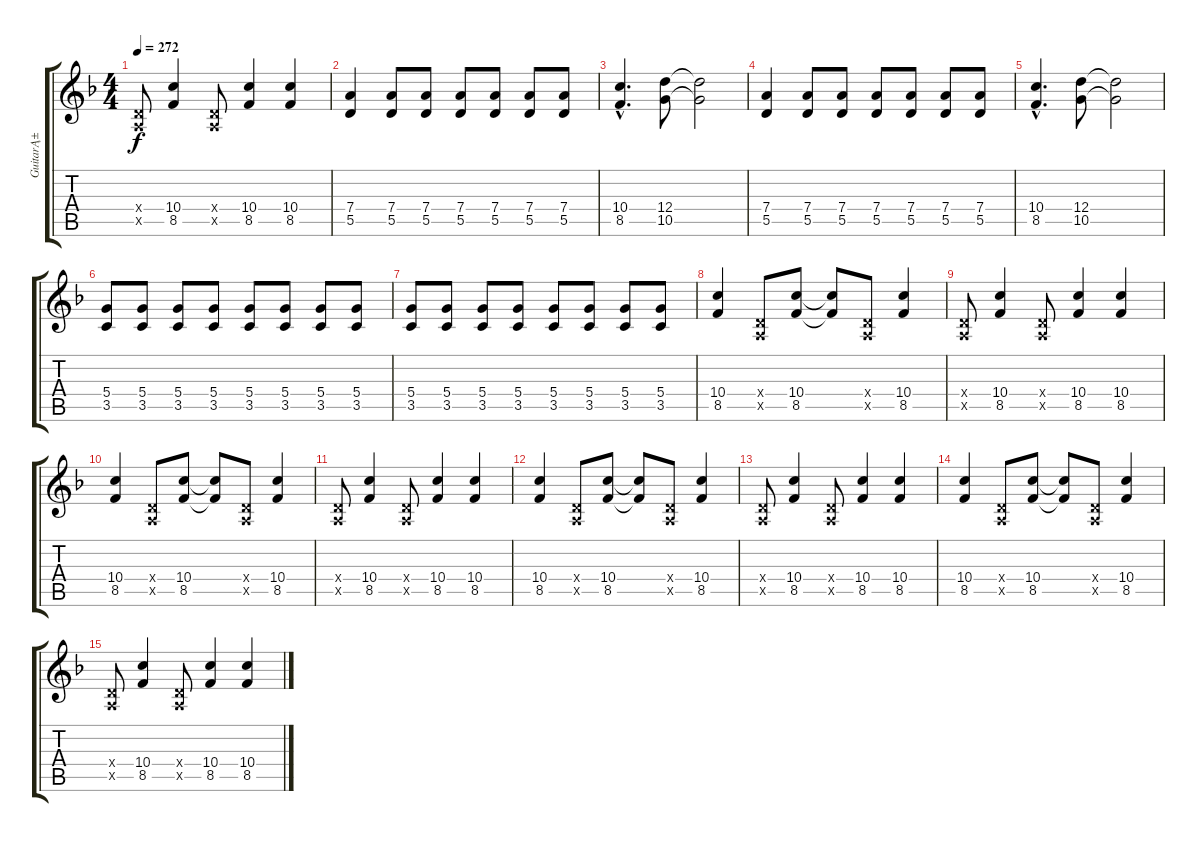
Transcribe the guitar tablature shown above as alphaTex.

\track ("GuitarĄ±" "GuitarĄ±") {instrument distortionguitar}
\staff {score tabs}
\tuning (E4 B3 G3 D3 A2 E2) {hide}
\ts (4 4)
\tempo 272
\clef g2
\ks f
(0.4{x} 0.5{x}).8{dy f} (10.4 8.5).4 (0.4{x} 0.5{x}).8 (10.4 8.5).4 (10.4 8.5).4 |
(7.4 5.5).4 (7.4 5.5).8 (7.4 5.5).8 (7.4 5.5).8 (7.4 5.5).8 (7.4 5.5).8 (7.4 5.5).8 |
(10.4{hac} 8.5{hac}).4{d} (12.4 10.5).8 (12.4{t} 10.5{t}).2 |
(7.4 5.5).4 (7.4 5.5).8 (7.4 5.5).8 (7.4 5.5).8 (7.4 5.5).8 (7.4 5.5).8 (7.4 5.5).8 |
(10.4{hac} 8.5{hac}).4{d} (12.4 10.5).8 (12.4{t} 10.5{t}).2 |
(5.4 3.5).8 (5.4 3.5).8 (5.4 3.5).8 (5.4 3.5).8 (5.4 3.5).8 (5.4 3.5).8 (5.4 3.5).8 (5.4 3.5).8 |
(5.4 3.5).8 (5.4 3.5).8 (5.4 3.5).8 (5.4 3.5).8 (5.4 3.5).8 (5.4 3.5).8 (5.4 3.5).8 (5.4 3.5).8 |
(10.4 8.5).4 (0.4{x} 0.5{x}).8 (10.4 8.5).8 (10.4{t} 8.5{t}).8 (0.4{x} 0.5{x}).8 (10.4 8.5).4 |
(0.4{x} 0.5{x}).8 (10.4 8.5).4 (0.4{x} 0.5{x}).8 (10.4 8.5).4 (10.4 8.5).4 |
(10.4 8.5).4 (0.4{x} 0.5{x}).8 (10.4 8.5).8 (10.4{t} 8.5{t}).8 (0.4{x} 0.5{x}).8 (10.4 8.5).4 |
(0.4{x} 0.5{x}).8 (10.4 8.5).4 (0.4{x} 0.5{x}).8 (10.4 8.5).4 (10.4 8.5).4 |
(10.4 8.5).4 (0.4{x} 0.5{x}).8 (10.4 8.5).8 (10.4{t} 8.5{t}).8 (0.4{x} 0.5{x}).8 (10.4 8.5).4 |
(0.4{x} 0.5{x}).8 (10.4 8.5).4 (0.4{x} 0.5{x}).8 (10.4 8.5).4 (10.4 8.5).4 |
(10.4 8.5).4 (0.4{x} 0.5{x}).8 (10.4 8.5).8 (10.4{t} 8.5{t}).8 (0.4{x} 0.5{x}).8 (10.4 8.5).4 |
(0.4{x} 0.5{x}).8 (10.4 8.5).4 (0.4{x} 0.5{x}).8 (10.4 8.5).4 (10.4 8.5).4
